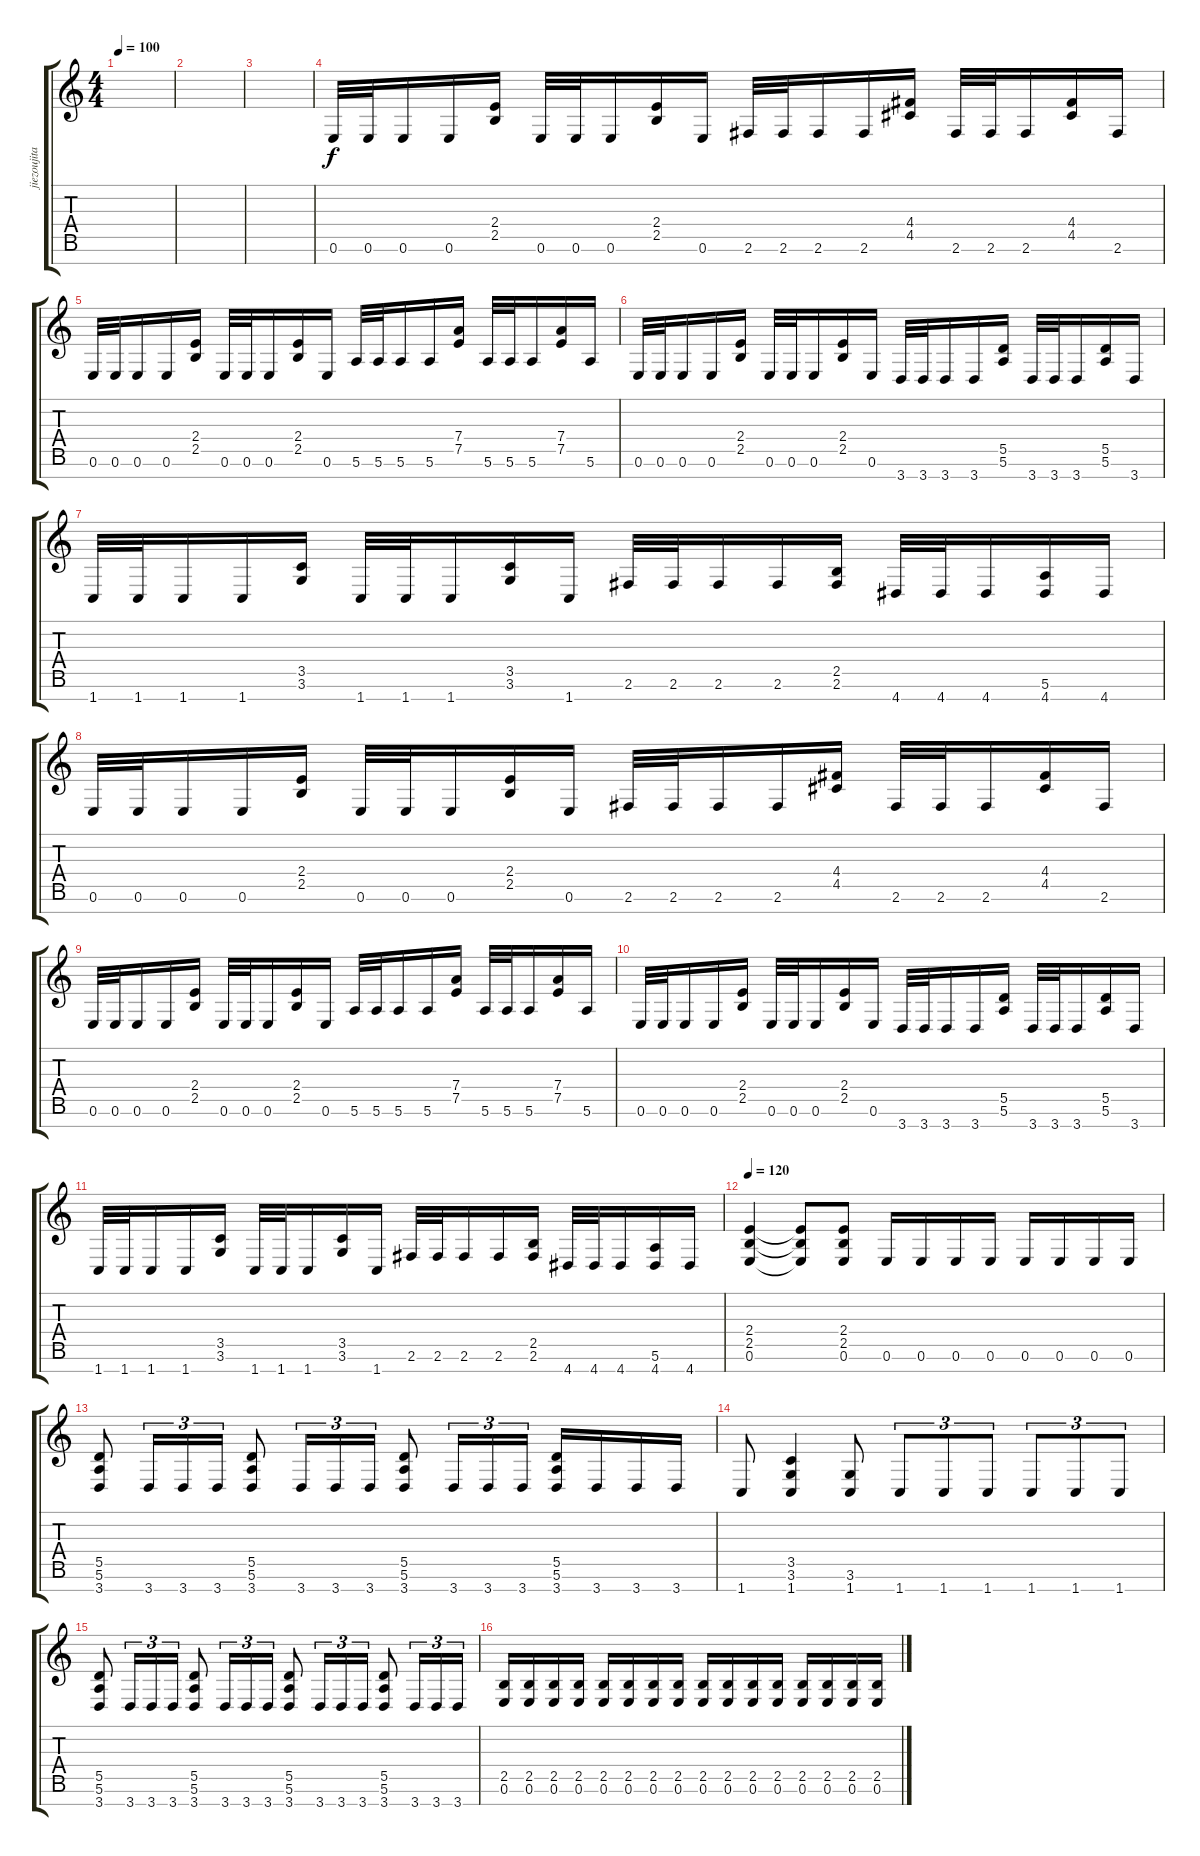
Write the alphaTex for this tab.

\track ("jiezoujita" "jiezoujita") {instrument distortionguitar}
\staff {score tabs}
\tuning (E4 B3 G3 D3 A2 E2 B1) {hide}
\ts (4 4)
\tempo 100
\clef g2
\ks c
|
|
|
0.6.32 0.6.32 0.6.16 0.6.16 (2.4 2.5).16 0.6.32 0.6.32 0.6.16 (2.4 2.5).16 0.6.16 2.6.32 2.6.32 2.6.16 2.6.16 (4.4 4.5).16 2.6.32 2.6.32 2.6.16 (4.4 4.5).16 2.6.16 |
0.6.32 0.6.32 0.6.16 0.6.16 (2.4 2.5).16 0.6.32 0.6.32 0.6.16 (2.4 2.5).16 0.6.16 5.6.32 5.6.32 5.6.16 5.6.16 (7.4 7.5).16 5.6.32 5.6.32 5.6.16 (7.4 7.5).16 5.6.16 |
0.6.32 0.6.32 0.6.16 0.6.16 (2.4 2.5).16 0.6.32 0.6.32 0.6.16 (2.4 2.5).16 0.6.16 3.7.32 3.7.32 3.7.16 3.7.16 (5.5 5.6).16 3.7.32 3.7.32 3.7.16 (5.5 5.6).16 3.7.16 |
1.7.32 1.7.32 1.7.16 1.7.16 (3.5 3.6).16 1.7.32 1.7.32 1.7.16 (3.5 3.6).16 1.7.16 2.6.32 2.6.32 2.6.16 2.6.16 (2.5 2.6).16 4.7.32 4.7.32 4.7.16 (5.6 4.7).16 4.7.16 |
0.6.32 0.6.32 0.6.16 0.6.16 (2.4 2.5).16 0.6.32 0.6.32 0.6.16 (2.4 2.5).16 0.6.16 2.6.32 2.6.32 2.6.16 2.6.16 (4.4 4.5).16 2.6.32 2.6.32 2.6.16 (4.4 4.5).16 2.6.16 |
0.6.32 0.6.32 0.6.16 0.6.16 (2.4 2.5).16 0.6.32 0.6.32 0.6.16 (2.4 2.5).16 0.6.16 5.6.32 5.6.32 5.6.16 5.6.16 (7.4 7.5).16 5.6.32 5.6.32 5.6.16 (7.4 7.5).16 5.6.16 |
0.6.32 0.6.32 0.6.16 0.6.16 (2.4 2.5).16 0.6.32 0.6.32 0.6.16 (2.4 2.5).16 0.6.16 3.7.32 3.7.32 3.7.16 3.7.16 (5.5 5.6).16 3.7.32 3.7.32 3.7.16 (5.5 5.6).16 3.7.16 |
1.7.32 1.7.32 1.7.16 1.7.16 (3.5 3.6).16 1.7.32 1.7.32 1.7.16 (3.5 3.6).16 1.7.16 2.6.32 2.6.32 2.6.16 2.6.16 (2.5 2.6).16 4.7.32 4.7.32 4.7.16 (5.6 4.7).16 4.7.16 |
\tempo 120
(2.4 2.5 0.6).4 (2.4{t} 2.5{t} 0.6{t}).8 (2.4 2.5 0.6).8 0.6.16 0.6.16 0.6.16 0.6.16 0.6.16 0.6.16 0.6.16 0.6.16 |
(5.5 5.6 3.7).8 3.7.16{tu (3 2)} 3.7.16{tu (3 2)} 3.7.16{tu (3 2)} (5.5 5.6 3.7).8 3.7.16{tu (3 2)} 3.7.16{tu (3 2)} 3.7.16{tu (3 2)} (5.5 5.6 3.7).8 3.7.16{tu (3 2)} 3.7.16{tu (3 2)} 3.7.16{tu (3 2)} (5.5 5.6 3.7).16 3.7.16 3.7.16 3.7.16 |
1.7.8 (3.5 3.6 1.7).4 (3.6 1.7).8 1.7.8{tu (3 2)} 1.7.8{tu (3 2)} 1.7.8{tu (3 2)} 1.7.8{tu (3 2)} 1.7.8{tu (3 2)} 1.7.8{tu (3 2)} |
(5.5 5.6 3.7).8 3.7.16{tu (3 2)} 3.7.16{tu (3 2)} 3.7.16{tu (3 2)} (5.5 5.6 3.7).8 3.7.16{tu (3 2)} 3.7.16{tu (3 2)} 3.7.16{tu (3 2)} (5.5 5.6 3.7).8 3.7.16{tu (3 2)} 3.7.16{tu (3 2)} 3.7.16{tu (3 2)} (5.5 5.6 3.7).8 3.7.16{tu (3 2)} 3.7.16{tu (3 2)} 3.7.16{tu (3 2)} |
(2.5 0.6).16 (2.5 0.6).16 (2.5 0.6).16 (2.5 0.6).16 (2.5 0.6).16 (2.5 0.6).16 (2.5 0.6).16 (2.5 0.6).16 (2.5 0.6).16 (2.5 0.6).16 (2.5 0.6).16 (2.5 0.6).16 (2.5 0.6).16 (2.5 0.6).16 (2.5 0.6).16 (2.5 0.6).16
